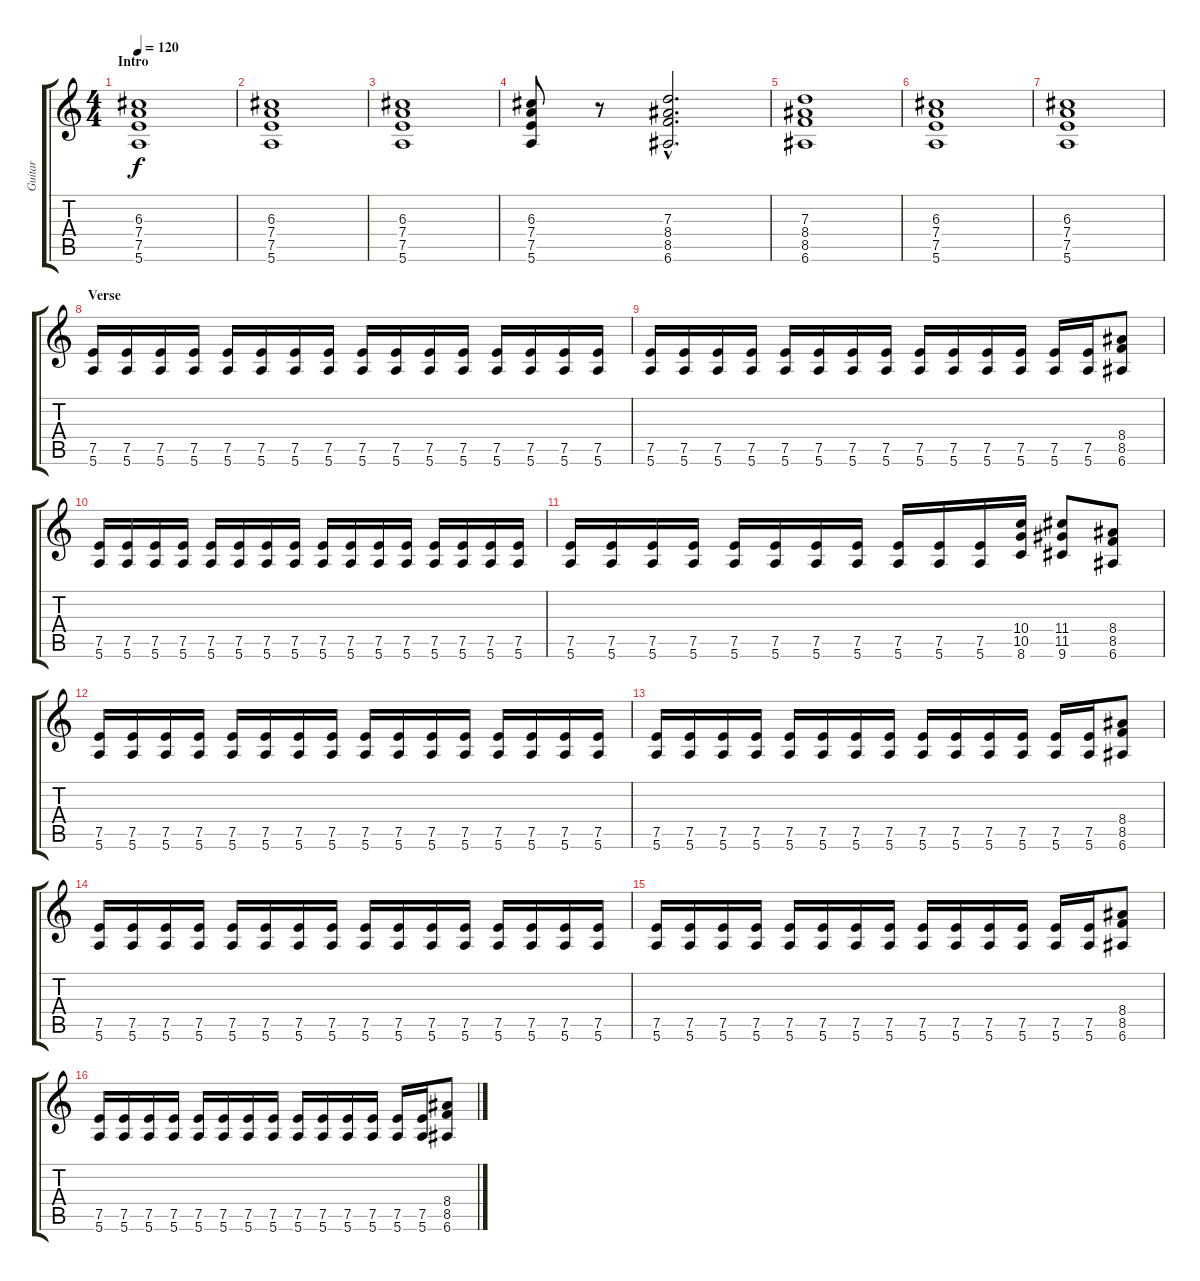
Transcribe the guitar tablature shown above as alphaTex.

\track ("Guitar" "Guitar") {instrument distortionguitar}
\staff {score tabs}
\tuning (E4 B3 G3 D3 A2 E2) {hide}
\ts (4 4)
\section ("" "Intro")
\tempo 120
\clef g2
\ks c
(6.3 7.4 7.5 5.6).1{dy f instrument distortionguitar} |
(6.3 7.4 7.5 5.6).1 |
(6.3 7.4 7.5 5.6).1 |
(6.3 7.4 7.5 5.6).8 r.8 (7.3{hac} 8.4{hac} 8.5{hac} 6.6{hac}).2{d} |
(7.3 8.4 8.5 6.6).1 |
(6.3 7.4 7.5 5.6).1 |
(6.3 7.4 7.5 5.6).1 |
\section ("" "Verse")
(7.5 5.6).16 (7.5 5.6).16 (7.5 5.6).16 (7.5 5.6).16 (7.5 5.6).16 (7.5 5.6).16 (7.5 5.6).16 (7.5 5.6).16 (7.5 5.6).16 (7.5 5.6).16 (7.5 5.6).16 (7.5 5.6).16 (7.5 5.6).16 (7.5 5.6).16 (7.5 5.6).16 (7.5 5.6).16 |
(7.5 5.6).16 (7.5 5.6).16 (7.5 5.6).16 (7.5 5.6).16 (7.5 5.6).16 (7.5 5.6).16 (7.5 5.6).16 (7.5 5.6).16 (7.5 5.6).16 (7.5 5.6).16 (7.5 5.6).16 (7.5 5.6).16 (7.5 5.6).16 (7.5 5.6).16 (8.4 8.5 6.6).8 |
(7.5 5.6).16 (7.5 5.6).16 (7.5 5.6).16 (7.5 5.6).16 (7.5 5.6).16 (7.5 5.6).16 (7.5 5.6).16 (7.5 5.6).16 (7.5 5.6).16 (7.5 5.6).16 (7.5 5.6).16 (7.5 5.6).16 (7.5 5.6).16 (7.5 5.6).16 (7.5 5.6).16 (7.5 5.6).16 |
(7.5 5.6).16 (7.5 5.6).16 (7.5 5.6).16 (7.5 5.6).16 (7.5 5.6).16 (7.5 5.6).16 (7.5 5.6).16 (7.5 5.6).16 (7.5 5.6).16 (7.5 5.6).16 (7.5 5.6).16 (10.4 10.5 8.6).16 (11.4 11.5 9.6).8 (8.4 8.5 6.6).8 |
(7.5 5.6).16 (7.5 5.6).16 (7.5 5.6).16 (7.5 5.6).16 (7.5 5.6).16 (7.5 5.6).16 (7.5 5.6).16 (7.5 5.6).16 (7.5 5.6).16 (7.5 5.6).16 (7.5 5.6).16 (7.5 5.6).16 (7.5 5.6).16 (7.5 5.6).16 (7.5 5.6).16 (7.5 5.6).16 |
(7.5 5.6).16 (7.5 5.6).16 (7.5 5.6).16 (7.5 5.6).16 (7.5 5.6).16 (7.5 5.6).16 (7.5 5.6).16 (7.5 5.6).16 (7.5 5.6).16 (7.5 5.6).16 (7.5 5.6).16 (7.5 5.6).16 (7.5 5.6).16 (7.5 5.6).16 (8.4 8.5 6.6).8 |
(7.5 5.6).16 (7.5 5.6).16 (7.5 5.6).16 (7.5 5.6).16 (7.5 5.6).16 (7.5 5.6).16 (7.5 5.6).16 (7.5 5.6).16 (7.5 5.6).16 (7.5 5.6).16 (7.5 5.6).16 (7.5 5.6).16 (7.5 5.6).16 (7.5 5.6).16 (7.5 5.6).16 (7.5 5.6).16 |
(7.5 5.6).16 (7.5 5.6).16 (7.5 5.6).16 (7.5 5.6).16 (7.5 5.6).16 (7.5 5.6).16 (7.5 5.6).16 (7.5 5.6).16 (7.5 5.6).16 (7.5 5.6).16 (7.5 5.6).16 (7.5 5.6).16 (7.5 5.6).16 (7.5 5.6).16 (8.4 8.5 6.6).8 |
(7.5 5.6).16 (7.5 5.6).16 (7.5 5.6).16 (7.5 5.6).16 (7.5 5.6).16 (7.5 5.6).16 (7.5 5.6).16 (7.5 5.6).16 (7.5 5.6).16 (7.5 5.6).16 (7.5 5.6).16 (7.5 5.6).16 (7.5 5.6).16 (7.5 5.6).16 (8.4 8.5 6.6).8
